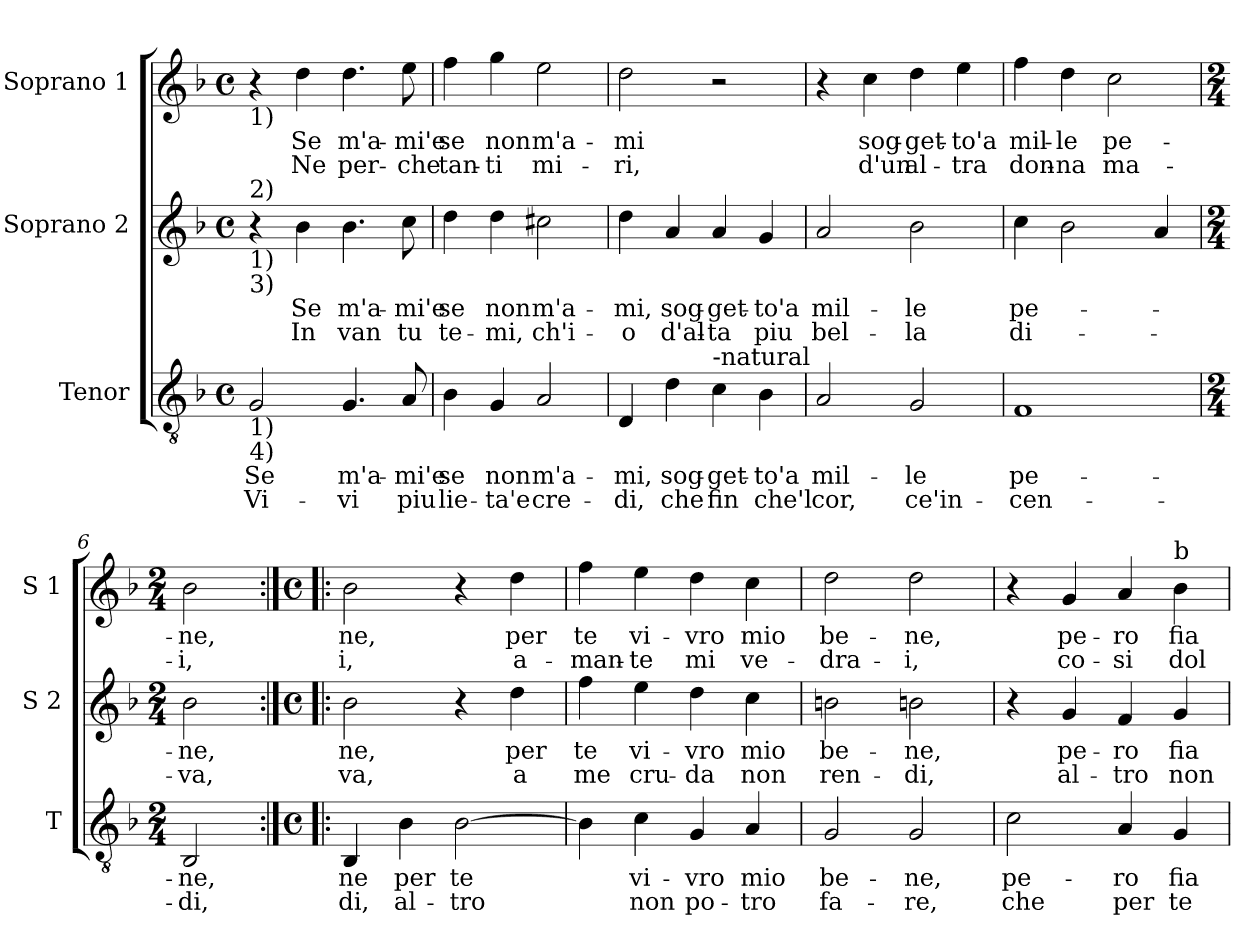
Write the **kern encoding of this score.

**kern	**text	**text	**kern	**text	**text	**kern	**text	**text
*part3	*part3	*part3	*part2	*part2	*part2	*part1	*part1	*part1
*staff3	*staff3	*staff3	*staff2	*staff2	*staff2	*staff1	*staff1	*staff1
*I"Tenor	*	*	*I"Soprano 2	*	*	*I"Soprano 1	*	*
*I'T	*	*	*I'S 2	*	*	*I'S 1	*	*
*clefGv2	*	*	*clefG2	*	*	*clefG2	*	*
*k[b-]	*	*	*k[b-]	*	*	*k[b-]	*	*
*F:	*	*	*F:	*	*	*F:	*	*
*M4/4	*	*	*M4/4	*	*	*M4/4	*	*
*met(c)	*	*	*met(c)	*	*	*met(c)	*	*
=1	=1	=1	=1	=1	=1	=1	=1	=1
!	!	!	!	!	!	!LO:TX:b:t=1)	!	!
!	!	!	!LO:TX:a:t=2)	!	!	!	!	!
!	!	!	!LO:TX:b:t=1)	!	!	!	!	!
!	!	!	!LO:TX:b:t=3)	!	!	!	!	!
!LO:TX:b:t=1)	!	!	!	!	!	!	!	!
!LO:TX:b:t=4)	!	!	!	!	!	!	!	!
!	!LO:LY:b	!LO:LY:b	!	!	!	!	!	!
2G/	Se	Vi-	4r	.	.	4r	.	.
!	!	!	!	!LO:LY:b	!LO:LY:b	!	!LO:LY:b	!LO:LY:b
.	.	.	4b-\	Se	In	4dd\	Se	Ne
!	!LO:LY:b	!LO:LY:b	!	!LO:LY:b	!LO:LY:b	!	!LO:LY:b	!LO:LY:b
4.G/	m'a-	-vi	4.b-\	m'a-	van	4.dd\	m'a-	per-
!	!LO:LY:b	!LO:LY:b	!	!LO:LY:b	!LO:LY:b	!	!LO:LY:b	!LO:LY:b
8A/	-mi'e	piu	8cc\	-mi'e	tu	8ee\	-mi'e	-che
=2	=2	=2	=2	=2	=2	=2	=2	=2
!	!LO:LY:b	!LO:LY:b	!	!LO:LY:b	!LO:LY:b	!	!LO:LY:b	!LO:LY:b
4B-\	se	lie-	4dd\	se	te-	4ff\	se	tan-
!	!LO:LY:b	!LO:LY:b	!	!LO:LY:b	!LO:LY:b	!	!LO:LY:b	!LO:LY:b
4G/	non	-ta'e	4dd\	non	-mi,	4gg\	non	-ti
!	!LO:LY:b	!LO:LY:b	!	!LO:LY:b	!LO:LY:b	!	!LO:LY:b	!LO:LY:b
2A/	m'a-	cre-	2cc#X\	m'a-	ch'i-	2ee\	m'a-	mi-
=3	=3	=3	=3	=3	=3	=3	=3	=3
!	!LO:LY:b	!LO:LY:b	!	!LO:LY:b	!LO:LY:b	!	!LO:LY:b	!LO:LY:b
4D/	-mi,	-di,	4dd\	-mi,	-o	2dd\	-mi	-ri,
!	!LO:LY:b	!LO:LY:b	!	!LO:LY:b	!LO:LY:b	!	!	!
4d\	sog-	che	4a/	sog-	d'al-	.	.	.
!LO:TX:a:t=-natural	!	!	!	!	!	!	!	!
!	!LO:LY:b	!LO:LY:b	!	!LO:LY:b	!LO:LY:b	!	!	!
4c\	-get-	fin	4a/	-get-	-ta	2r	.	.
!	!LO:LY:b	!LO:LY:b	!	!LO:LY:b	!LO:LY:b	!	!	!
4B-\	-to'a	che'l	4g/	-to'a	piu	.	.	.
=4	=4	=4	=4	=4	=4	=4	=4	=4
!	!LO:LY:b	!LO:LY:b	!	!LO:LY:b	!LO:LY:b	!	!	!
2A/	mil-	cor,	2a/	mil-	bel-	4r	.	.
!	!	!	!	!	!	!	!LO:LY:b	!LO:LY:b
.	.	.	.	.	.	4cc\	sog-	d'un
!	!LO:LY:b	!LO:LY:b	!	!LO:LY:b	!LO:LY:b	!	!LO:LY:b	!LO:LY:b
2G/	-le	ce'in-	2b-\	-le	-la	4dd\	-get-	al-
!	!	!	!	!	!	!	!LO:LY:b	!LO:LY:b
.	.	.	.	.	.	4ee\	-to'a	-tra
=5	=5	=5	=5	=5	=5	=5	=5	=5
!	!LO:LY:b	!LO:LY:b	!	!LO:LY:b	!LO:LY:b	!	!LO:LY:b	!LO:LY:b
1F	pe-	-cen-	4cc\	pe-	di-	4ff\	mil-	don-
!	!	!	!	!	!	!	!LO:LY:b	!LO:LY:b
.	.	.	2b-\	.	.	4dd\	-le	-na
!	!	!	!	!	!	!	!LO:LY:b	!LO:LY:b
.	.	.	.	.	.	2cc\	pe-	ma-
.	.	.	4a/	.	.	.	.	.
!!LO:LB:g=z
=6	=6	=6	=6	=6	=6	=6	=6	=6
*M2/4	*	*	*M2/4	*	*	*M2/4	*	*
!	!LO:LY:b	!LO:LY:b	!	!LO:LY:b	!LO:LY:b	!	!LO:LY:b	!LO:LY:b
2BB-/	-ne,	-di,	2b-\	-ne,	-va,	2b-\	-ne,	-i,
=7:|!|:	=7:|!|:	=7:|!|:	=7:|!|:	=7:|!|:	=7:|!|:	=7:|!|:	=7:|!|:	=7:|!|:
*M4/4	*	*	*M4/4	*	*	*M4/4	*	*
*met(c)	*	*	*met(c)	*	*	*met(c)	*	*
!	!LO:LY:b	!LO:LY:b	!	!LO:LY:b	!LO:LY:b	!	!LO:LY:b	!LO:LY:b
4BB-/	ne	di,	2b-\	ne,	va,	2b-\	ne,	i,
!	!LO:LY:b	!LO:LY:b	!	!	!	!	!	!
4B-\	per	al-	.	.	.	.	.	.
!	!LO:LY:b	!LO:LY:b	!	!	!	!	!	!
[2B-\	te	-tro	4r	.	.	4r	.	.
!	!	!	!	!LO:LY:b	!LO:LY:b	!	!LO:LY:b	!LO:LY:b
.	.	.	4dd\	per	a	4dd\	per	a-
=8	=8	=8	=8	=8	=8	=8	=8	=8
!	!	!	!	!LO:LY:b	!LO:LY:b	!	!LO:LY:b	!LO:LY:b
4B-\]	.	.	4ff\	te	me	4ff\	te	-man-
!	!LO:LY:b	!LO:LY:b	!	!LO:LY:b	!LO:LY:b	!	!LO:LY:b	!LO:LY:b
4c\	vi-	non	4ee\	vi-	cru-	4ee\	vi-	-te
!	!LO:LY:b	!LO:LY:b	!	!LO:LY:b	!LO:LY:b	!	!LO:LY:b	!LO:LY:b
4G/	-vro	po-	4dd\	-vro	-da	4dd\	-vro	mi
!	!LO:LY:b	!LO:LY:b	!	!LO:LY:b	!LO:LY:b	!	!LO:LY:b	!LO:LY:b
4A/	mio	-tro	4cc\	mio	non	4cc\	mio	ve-
=9	=9	=9	=9	=9	=9	=9	=9	=9
!	!LO:LY:b	!LO:LY:b	!	!LO:LY:b	!LO:LY:b	!	!LO:LY:b	!LO:LY:b
2G/	be-	fa-	2bn\	be-	ren-	2dd\	be-	-dra-
!	!LO:LY:b	!LO:LY:b	!	!LO:LY:b	!LO:LY:b	!	!LO:LY:b	!LO:LY:b
2G/	-ne,	-re,	2bn\	-ne,	-di,	2dd\	-ne,	-i,
=10	=10	=10	=10	=10	=10	=10	=10	=10
!	!LO:LY:b	!LO:LY:b	!	!	!	!	!	!
2c\	pe-	che	4r	.	.	4r	.	.
!	!	!	!	!LO:LY:b	!LO:LY:b	!	!LO:LY:b	!LO:LY:b
.	.	.	4g/	pe-	al-	4g/	pe-	co-
!	!LO:LY:b	!LO:LY:b	!	!LO:LY:b	!LO:LY:b	!	!LO:LY:b	!LO:LY:b
4A/	-ro	per	4f/	-ro	-tro	4a/	-ro	-si
!	!	!	!	!	!	!LO:TX:a:t=b	!	!
!	!LO:LY:b	!LO:LY:b	!	!LO:LY:b	!LO:LY:b	!	!LO:LY:b	!LO:LY:b
4G/	fia	te	4g/	fia	non	4b-\	fia	dol-
=	=	=	=	=	=	=	=	=
*-	*-	*-	*-	*-	*-	*-	*-	*-
